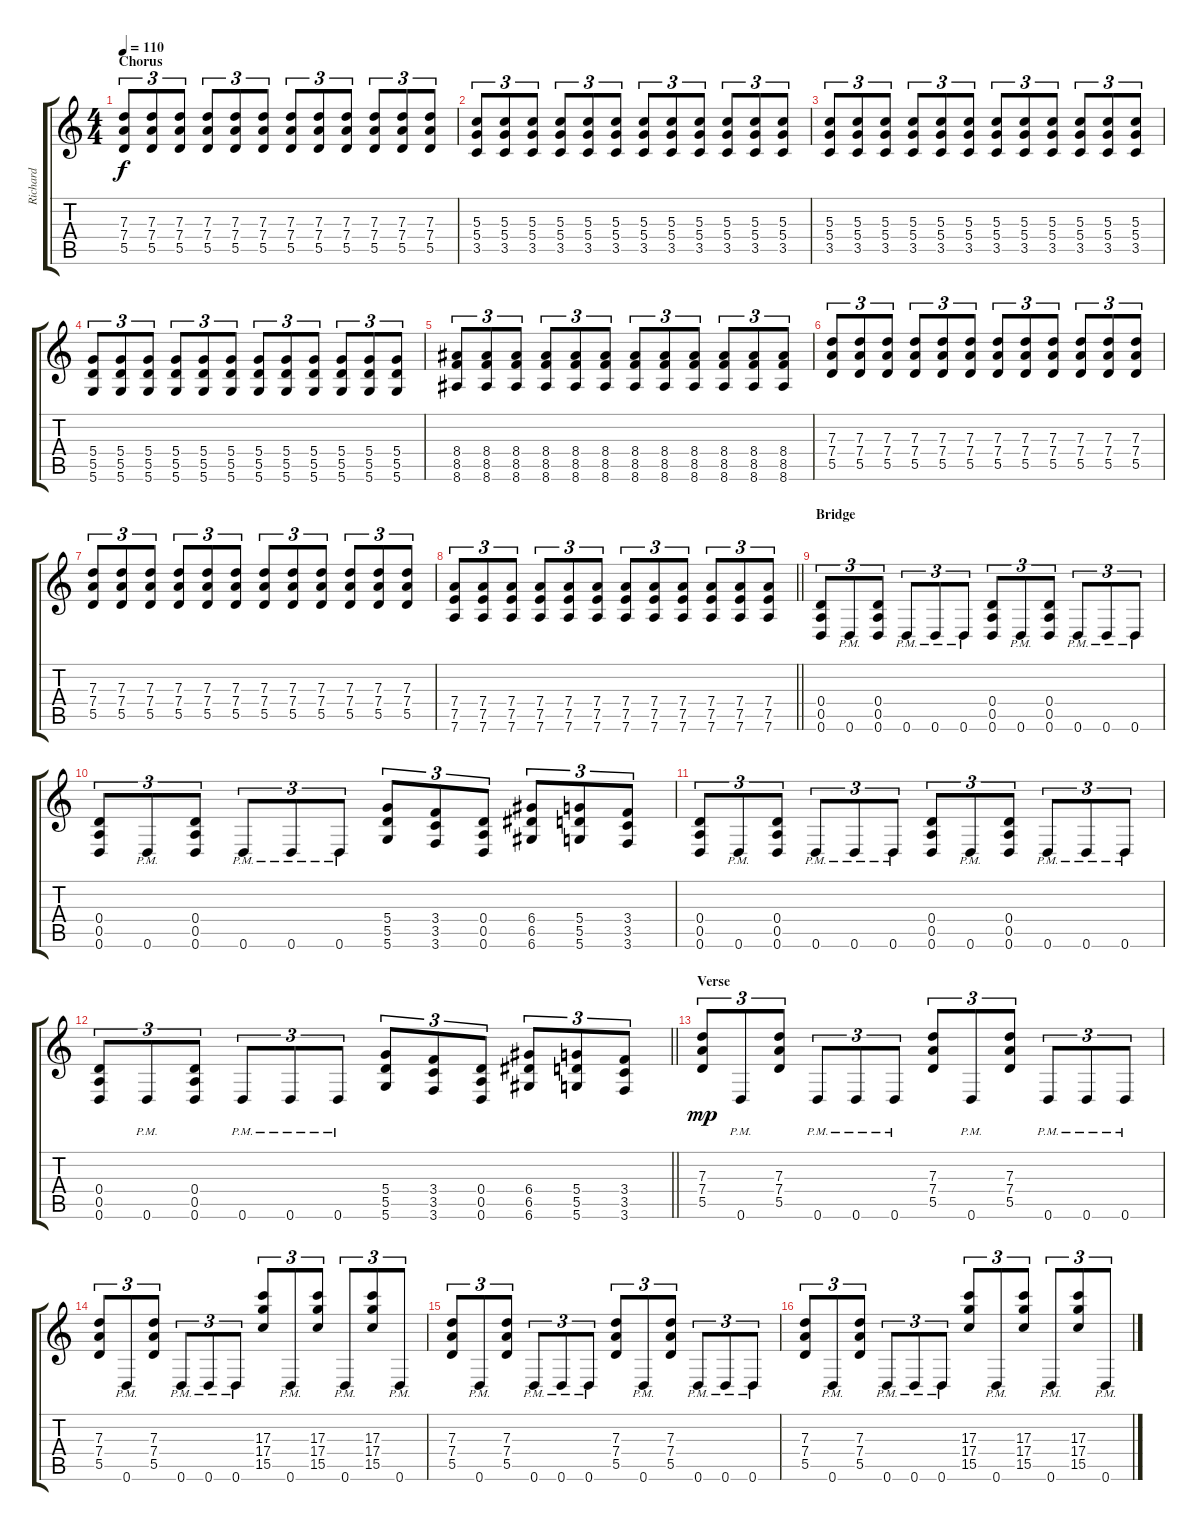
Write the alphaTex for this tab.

\track ("Richard" "Richard") {instrument distortionguitar}
\staff {score tabs}
\tuning (E4 B3 G3 D3 A2 D2) {hide}
\ts (4 4)
\section ("" "Chorus")
\tempo 110
\clef g2
\ks c
(7.3 7.4 5.5).8{tu (3 2) dy f balance 8 instrument distortionguitar} (7.3 7.4 5.5).8{tu (3 2)} (7.3 7.4 5.5).8{tu (3 2)} (7.3 7.4 5.5).8{tu (3 2)} (7.3 7.4 5.5).8{tu (3 2)} (7.3 7.4 5.5).8{tu (3 2)} (7.3 7.4 5.5).8{tu (3 2)} (7.3 7.4 5.5).8{tu (3 2)} (7.3 7.4 5.5).8{tu (3 2)} (7.3 7.4 5.5).8{tu (3 2)} (7.3 7.4 5.5).8{tu (3 2)} (7.3 7.4 5.5).8{tu (3 2)} |
(5.3 5.4 3.5).8{tu (3 2)} (5.3 5.4 3.5).8{tu (3 2)} (5.3 5.4 3.5).8{tu (3 2)} (5.3 5.4 3.5).8{tu (3 2)} (5.3 5.4 3.5).8{tu (3 2)} (5.3 5.4 3.5).8{tu (3 2)} (5.3 5.4 3.5).8{tu (3 2)} (5.3 5.4 3.5).8{tu (3 2)} (5.3 5.4 3.5).8{tu (3 2)} (5.3 5.4 3.5).8{tu (3 2)} (5.3 5.4 3.5).8{tu (3 2)} (5.3 5.4 3.5).8{tu (3 2)} |
(5.3 5.4 3.5).8{tu (3 2)} (5.3 5.4 3.5).8{tu (3 2)} (5.3 5.4 3.5).8{tu (3 2)} (5.3 5.4 3.5).8{tu (3 2)} (5.3 5.4 3.5).8{tu (3 2)} (5.3 5.4 3.5).8{tu (3 2)} (5.3 5.4 3.5).8{tu (3 2)} (5.3 5.4 3.5).8{tu (3 2)} (5.3 5.4 3.5).8{tu (3 2)} (5.3 5.4 3.5).8{tu (3 2)} (5.3 5.4 3.5).8{tu (3 2)} (5.3 5.4 3.5).8{tu (3 2)} |
(5.4 5.5 5.6).8{tu (3 2)} (5.4 5.5 5.6).8{tu (3 2)} (5.4 5.5 5.6).8{tu (3 2)} (5.4 5.5 5.6).8{tu (3 2)} (5.4 5.5 5.6).8{tu (3 2)} (5.4 5.5 5.6).8{tu (3 2)} (5.4 5.5 5.6).8{tu (3 2)} (5.4 5.5 5.6).8{tu (3 2)} (5.4 5.5 5.6).8{tu (3 2)} (5.4 5.5 5.6).8{tu (3 2)} (5.4 5.5 5.6).8{tu (3 2)} (5.4 5.5 5.6).8{tu (3 2)} |
(8.4 8.5 8.6).8{tu (3 2)} (8.4 8.5 8.6).8{tu (3 2)} (8.4 8.5 8.6).8{tu (3 2)} (8.4 8.5 8.6).8{tu (3 2)} (8.4 8.5 8.6).8{tu (3 2)} (8.4 8.5 8.6).8{tu (3 2)} (8.4 8.5 8.6).8{tu (3 2)} (8.4 8.5 8.6).8{tu (3 2)} (8.4 8.5 8.6).8{tu (3 2)} (8.4 8.5 8.6).8{tu (3 2)} (8.4 8.5 8.6).8{tu (3 2)} (8.4 8.5 8.6).8{tu (3 2)} |
(7.3 7.4 5.5).8{tu (3 2)} (7.3 7.4 5.5).8{tu (3 2)} (7.3 7.4 5.5).8{tu (3 2)} (7.3 7.4 5.5).8{tu (3 2)} (7.3 7.4 5.5).8{tu (3 2)} (7.3 7.4 5.5).8{tu (3 2)} (7.3 7.4 5.5).8{tu (3 2)} (7.3 7.4 5.5).8{tu (3 2)} (7.3 7.4 5.5).8{tu (3 2)} (7.3 7.4 5.5).8{tu (3 2)} (7.3 7.4 5.5).8{tu (3 2)} (7.3 7.4 5.5).8{tu (3 2)} |
(7.3 7.4 5.5).8{tu (3 2)} (7.3 7.4 5.5).8{tu (3 2)} (7.3 7.4 5.5).8{tu (3 2)} (7.3 7.4 5.5).8{tu (3 2)} (7.3 7.4 5.5).8{tu (3 2)} (7.3 7.4 5.5).8{tu (3 2)} (7.3 7.4 5.5).8{tu (3 2)} (7.3 7.4 5.5).8{tu (3 2)} (7.3 7.4 5.5).8{tu (3 2)} (7.3 7.4 5.5).8{tu (3 2)} (7.3 7.4 5.5).8{tu (3 2)} (7.3 7.4 5.5).8{tu (3 2)} |
\barLineRight lightlight
(7.4 7.5 7.6).8{tu (3 2)} (7.4 7.5 7.6).8{tu (3 2)} (7.4 7.5 7.6).8{tu (3 2)} (7.4 7.5 7.6).8{tu (3 2)} (7.4 7.5 7.6).8{tu (3 2)} (7.4 7.5 7.6).8{tu (3 2)} (7.4 7.5 7.6).8{tu (3 2)} (7.4 7.5 7.6).8{tu (3 2)} (7.4 7.5 7.6).8{tu (3 2)} (7.4 7.5 7.6).8{tu (3 2)} (7.4 7.5 7.6).8{tu (3 2)} (7.4 7.5 7.6).8{tu (3 2)} |
\section ("" "Bridge")
(0.4 0.5 0.6).8{tu (3 2) balance 16} 0.6{pm}.8{tu (3 2)} (0.4 0.5 0.6).8{tu (3 2)} 0.6{pm}.8{tu (3 2)} 0.6{pm}.8{tu (3 2)} 0.6{pm}.8{tu (3 2)} (0.4 0.5 0.6).8{tu (3 2)} 0.6{pm}.8{tu (3 2)} (0.4 0.5 0.6).8{tu (3 2)} 0.6{pm}.8{tu (3 2)} 0.6{pm}.8{tu (3 2)} 0.6{pm}.8{tu (3 2)} |
(0.4 0.5 0.6).8{tu (3 2)} 0.6{pm}.8{tu (3 2)} (0.4 0.5 0.6).8{tu (3 2)} 0.6{pm}.8{tu (3 2)} 0.6{pm}.8{tu (3 2)} 0.6{pm}.8{tu (3 2)} (5.4 5.5 5.6).8{tu (3 2)} (3.4 3.5 3.6).8{tu (3 2)} (0.4 0.5 0.6).8{tu (3 2)} (6.4 6.5 6.6).8{tu (3 2)} (5.4 5.5 5.6).8{tu (3 2)} (3.4 3.5 3.6).8{tu (3 2)} |
(0.4 0.5 0.6).8{tu (3 2)} 0.6{pm}.8{tu (3 2)} (0.4 0.5 0.6).8{tu (3 2)} 0.6{pm}.8{tu (3 2)} 0.6{pm}.8{tu (3 2)} 0.6{pm}.8{tu (3 2)} (0.4 0.5 0.6).8{tu (3 2)} 0.6{pm}.8{tu (3 2)} (0.4 0.5 0.6).8{tu (3 2)} 0.6{pm}.8{tu (3 2)} 0.6{pm}.8{tu (3 2)} 0.6{pm}.8{tu (3 2)} |
\barLineRight lightlight
(0.4 0.5 0.6).8{tu (3 2)} 0.6{pm}.8{tu (3 2)} (0.4 0.5 0.6).8{tu (3 2)} 0.6{pm}.8{tu (3 2)} 0.6{pm}.8{tu (3 2)} 0.6{pm}.8{tu (3 2)} (5.4 5.5 5.6).8{tu (3 2)} (3.4 3.5 3.6).8{tu (3 2)} (0.4 0.5 0.6).8{tu (3 2)} (6.4 6.5 6.6).8{tu (3 2)} (5.4 5.5 5.6).8{tu (3 2)} (3.4 3.5 3.6).8{tu (3 2)} |
\section ("" "Verse")
(7.3 7.4 5.5).8{tu (3 2) dy mp balance 11 instrument electricguitarclean} 0.6{pm}.8{tu (3 2)} (7.3 7.4 5.5).8{tu (3 2)} 0.6{pm}.8{tu (3 2)} 0.6{pm}.8{tu (3 2)} 0.6{pm}.8{tu (3 2)} (7.3 7.4 5.5).8{tu (3 2)} 0.6{pm}.8{tu (3 2)} (7.3 7.4 5.5).8{tu (3 2)} 0.6{pm}.8{tu (3 2)} 0.6{pm}.8{tu (3 2)} 0.6{pm}.8{tu (3 2)} |
(7.3 7.4 5.5).8{tu (3 2)} 0.6{pm}.8{tu (3 2)} (7.3 7.4 5.5).8{tu (3 2)} 0.6{pm}.8{tu (3 2)} 0.6{pm}.8{tu (3 2)} 0.6{pm}.8{tu (3 2)} (17.3 17.4 15.5).8{tu (3 2)} 0.6{pm}.8{tu (3 2)} (17.3 17.4 15.5).8{tu (3 2)} 0.6{pm}.8{tu (3 2)} (17.3 17.4 15.5).8{tu (3 2)} 0.6{pm}.8{tu (3 2)} |
(7.3 7.4 5.5).8{tu (3 2) instrument electricguitarclean} 0.6{pm}.8{tu (3 2)} (7.3 7.4 5.5).8{tu (3 2)} 0.6{pm}.8{tu (3 2)} 0.6{pm}.8{tu (3 2)} 0.6{pm}.8{tu (3 2)} (7.3 7.4 5.5).8{tu (3 2)} 0.6{pm}.8{tu (3 2)} (7.3 7.4 5.5).8{tu (3 2)} 0.6{pm}.8{tu (3 2)} 0.6{pm}.8{tu (3 2)} 0.6{pm}.8{tu (3 2)} |
(7.3 7.4 5.5).8{tu (3 2)} 0.6{pm}.8{tu (3 2)} (7.3 7.4 5.5).8{tu (3 2)} 0.6{pm}.8{tu (3 2)} 0.6{pm}.8{tu (3 2)} 0.6{pm}.8{tu (3 2)} (17.3 17.4 15.5).8{tu (3 2)} 0.6{pm}.8{tu (3 2)} (17.3 17.4 15.5).8{tu (3 2)} 0.6{pm}.8{tu (3 2)} (17.3 17.4 15.5).8{tu (3 2)} 0.6{pm}.8{tu (3 2)}
